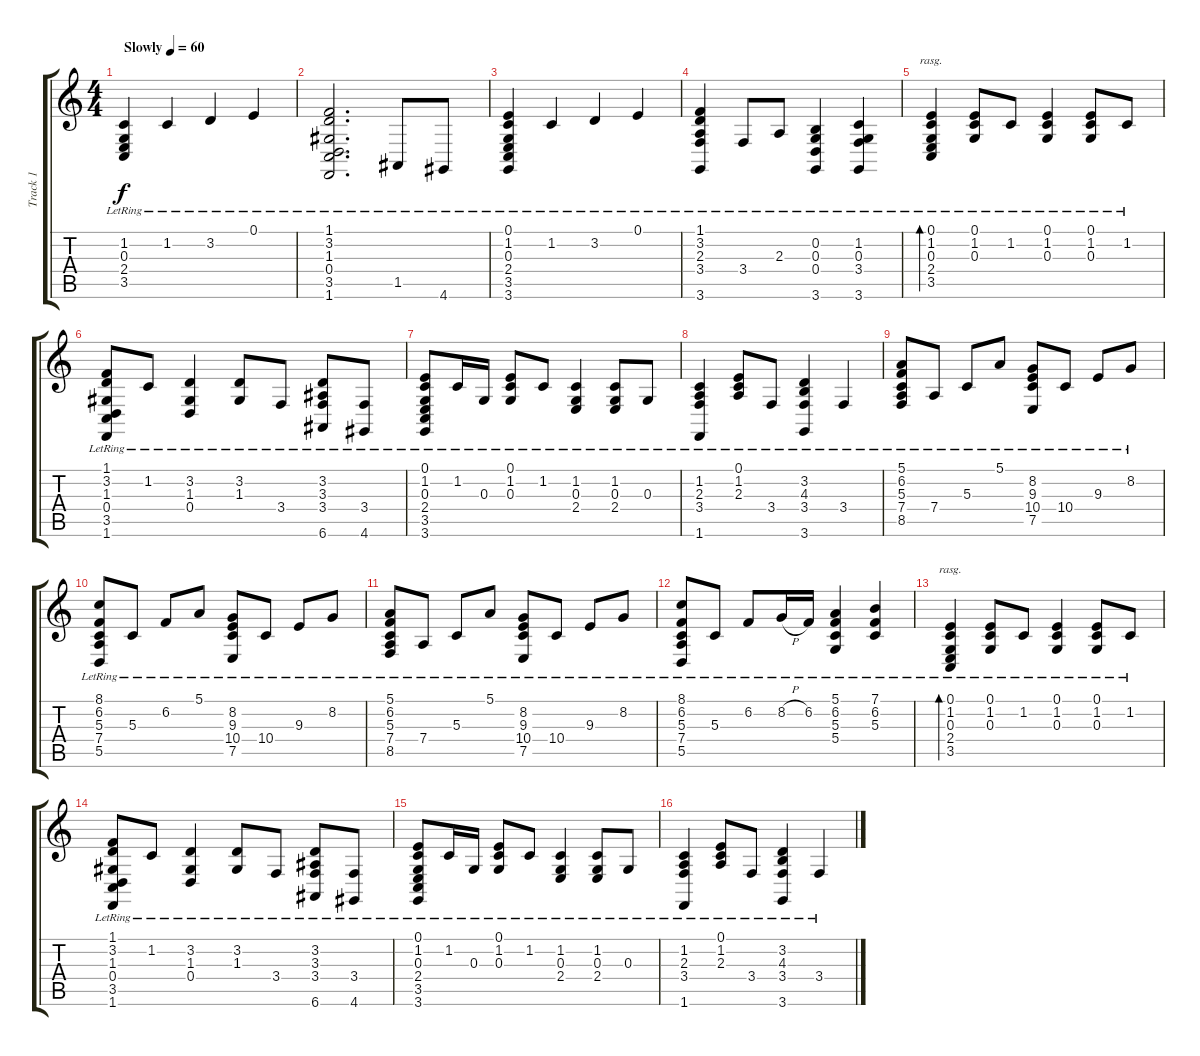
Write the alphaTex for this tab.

\track ("Track 1" "Track 1") {instrument brightacousticpiano}
\staff {score tabs}
\tuning (E4 B3 G3 D3 A2 E2) {hide}
\ts (4 4)
\tempo (60 "Slowly")
\clef g2
\ks c
(1.2{lr} 0.3{lr} 2.4{lr} 3.5{lr}).4{dy f instrument brightacousticpiano} 1.2{lr}.4 3.2{lr}.4 0.1{lr}.4 |
(1.1{lr} 3.2{lr} 1.3{lr} 0.4{lr} 3.5{lr} 1.6{lr}).2{d} 1.5{lr}.8 4.6{lr}.8 |
(0.1{lr} 1.2{lr} 0.3{lr} 2.4{lr} 3.5{lr} 3.6{lr}).4 1.2{lr}.4 3.2{lr}.4 0.1{lr}.4 |
(1.1{lr} 3.2{lr} 2.3{lr} 3.4{lr} 3.6{lr}).4 3.4{lr}.8 2.3{lr}.8 (0.2{lr} 0.3{lr} 0.4{lr} 3.6{lr}).4 (1.2{lr} 0.3{lr} 3.4{lr} 3.6{lr}).4 |
(0.1{lr} 1.2{lr} 0.3{lr} 2.4{lr} 3.5{lr}).4{bd 60 rasg ii} (0.1{lr} 1.2{lr} 0.3{lr}).8 1.2{lr}.8 (0.1{lr} 1.2{lr} 0.3{lr}).4 (0.1{lr} 1.2{lr} 0.3{lr}).8 1.2{lr}.8 |
(1.1{lr} 3.2{lr} 1.3{lr} 0.4{lr} 3.5{lr} 1.6{lr}).8 1.2{lr}.8 (3.2{lr} 1.3{lr} 0.4{lr}).4 (3.2{lr} 1.3{lr}).8 3.4{lr}.8 (3.2{lr} 3.3{lr} 3.4{lr} 6.6{lr}).8 (3.4{lr} 4.6{lr}).8 |
(0.1{lr} 1.2{lr} 0.3{lr} 2.4{lr} 3.5{lr} 3.6{lr}).8 1.2{lr}.16 0.3{lr}.16 (0.1{lr} 1.2{lr} 0.3{lr}).8 1.2{lr}.8 (1.2{lr} 0.3{lr} 2.4{lr}).4 (1.2{lr} 0.3{lr} 2.4{lr}).8 0.3{lr}.8 |
(1.2{lr} 2.3{lr} 3.4{lr} 1.6{lr}).4 (0.1{lr} 1.2{lr} 2.3{lr}).8 3.4{lr}.8 (3.2{lr} 4.3{lr} 3.4{lr} 3.6{lr}).4 3.4{lr}.4 |
(5.1{lr} 6.2{lr} 5.3{lr} 7.4{lr} 8.5{lr}).8 7.4{lr}.8 5.3{lr}.8 5.1{lr}.8 (8.2{lr} 9.3{lr} 10.4{lr} 7.5{lr}).8 10.4{lr}.8 9.3{lr}.8 8.2{lr}.8 |
(8.1{lr} 6.2{lr} 5.3{lr} 7.4{lr} 5.5{lr}).8 5.3{lr}.8 6.2{lr}.8 5.1{lr}.8 (8.2{lr} 9.3{lr} 10.4{lr} 7.5{lr}).8 10.4{lr}.8 9.3{lr}.8 8.2{lr}.8 |
(5.1{lr} 6.2{lr} 5.3{lr} 7.4{lr} 8.5{lr}).8 7.4{lr}.8 5.3{lr}.8 5.1{lr}.8 (8.2{lr} 9.3{lr} 10.4{lr} 7.5{lr}).8 10.4{lr}.8 9.3{lr}.8 8.2{lr}.8 |
(8.1{lr} 6.2{lr} 5.3{lr} 7.4{lr} 5.5{lr}).8 5.3{lr}.8 6.2{lr}.8 8.2{h lr}.16 6.2{lr}.16 (5.1{lr} 6.2{lr} 5.3{lr} 5.4{lr}).4 (7.1{lr} 6.2{lr} 5.3{lr}).4 |
(0.1{lr} 1.2{lr} 0.3{lr} 2.4{lr} 3.5{lr}).4{bd 60 rasg ii} (0.1{lr} 1.2{lr} 0.3{lr}).8 1.2{lr}.8 (0.1{lr} 1.2{lr} 0.3{lr}).4 (0.1{lr} 1.2{lr} 0.3{lr}).8 1.2{lr}.8 |
(1.1{lr} 3.2{lr} 1.3{lr} 0.4{lr} 3.5{lr} 1.6{lr}).8 1.2{lr}.8 (3.2{lr} 1.3{lr} 0.4{lr}).4 (3.2{lr} 1.3{lr}).8 3.4{lr}.8 (3.2{lr} 3.3{lr} 3.4{lr} 6.6{lr}).8 (3.4{lr} 4.6{lr}).8 |
(0.1{lr} 1.2{lr} 0.3{lr} 2.4{lr} 3.5{lr} 3.6{lr}).8 1.2{lr}.16 0.3{lr}.16 (0.1{lr} 1.2{lr} 0.3{lr}).8 1.2{lr}.8 (1.2{lr} 0.3{lr} 2.4{lr}).4 (1.2{lr} 0.3{lr} 2.4{lr}).8 0.3{lr}.8 |
(1.2{lr} 2.3{lr} 3.4{lr} 1.6{lr}).4 (0.1{lr} 1.2{lr} 2.3{lr}).8 3.4{lr}.8 (3.2{lr} 4.3{lr} 3.4{lr} 3.6{lr}).4 3.4{lr}.4
